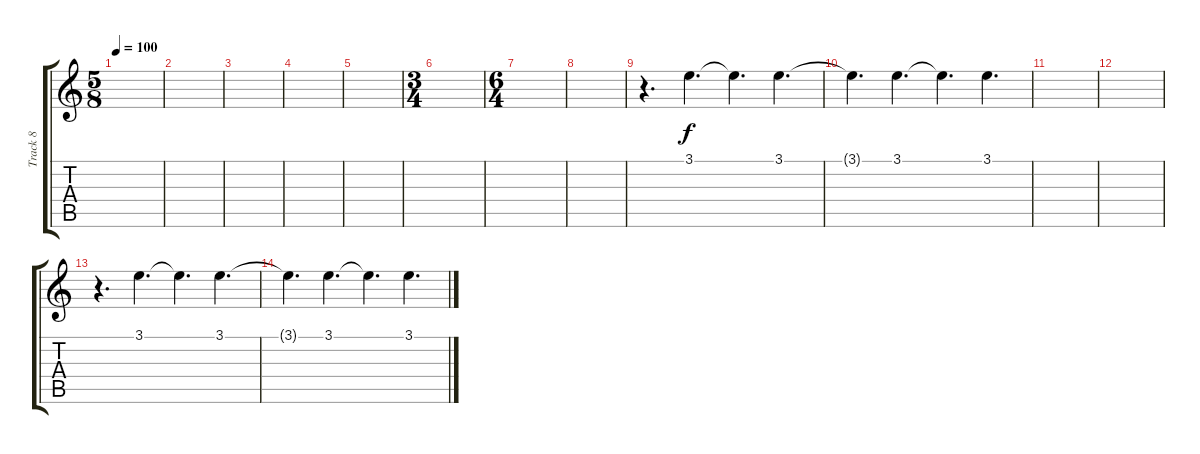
\track ("Track 8" "Track 8") {instrument electricguitarjazz}
\staff {score tabs}
\tuning (Db4 Ab3 E3 B2 Gb2 B1) {hide}
\ts (5 8)
\tempo 100
\clef g2
\ks c
|
|
|
|
|
\ts (3 4)
|
\ts (6 4)
|
|
r.4{d} 3.1.4{d} 3.1{t}.4{d} 3.1.4{d} |
3.1{t}.4{d} 3.1.4{d} 3.1{t}.4{d} 3.1.4{d} |
|
|
r.4{d} 3.1.4{d} 3.1{t}.4{d} 3.1.4{d} |
3.1{t}.4{d} 3.1.4{d} 3.1{t}.4{d} 3.1.4{d}
